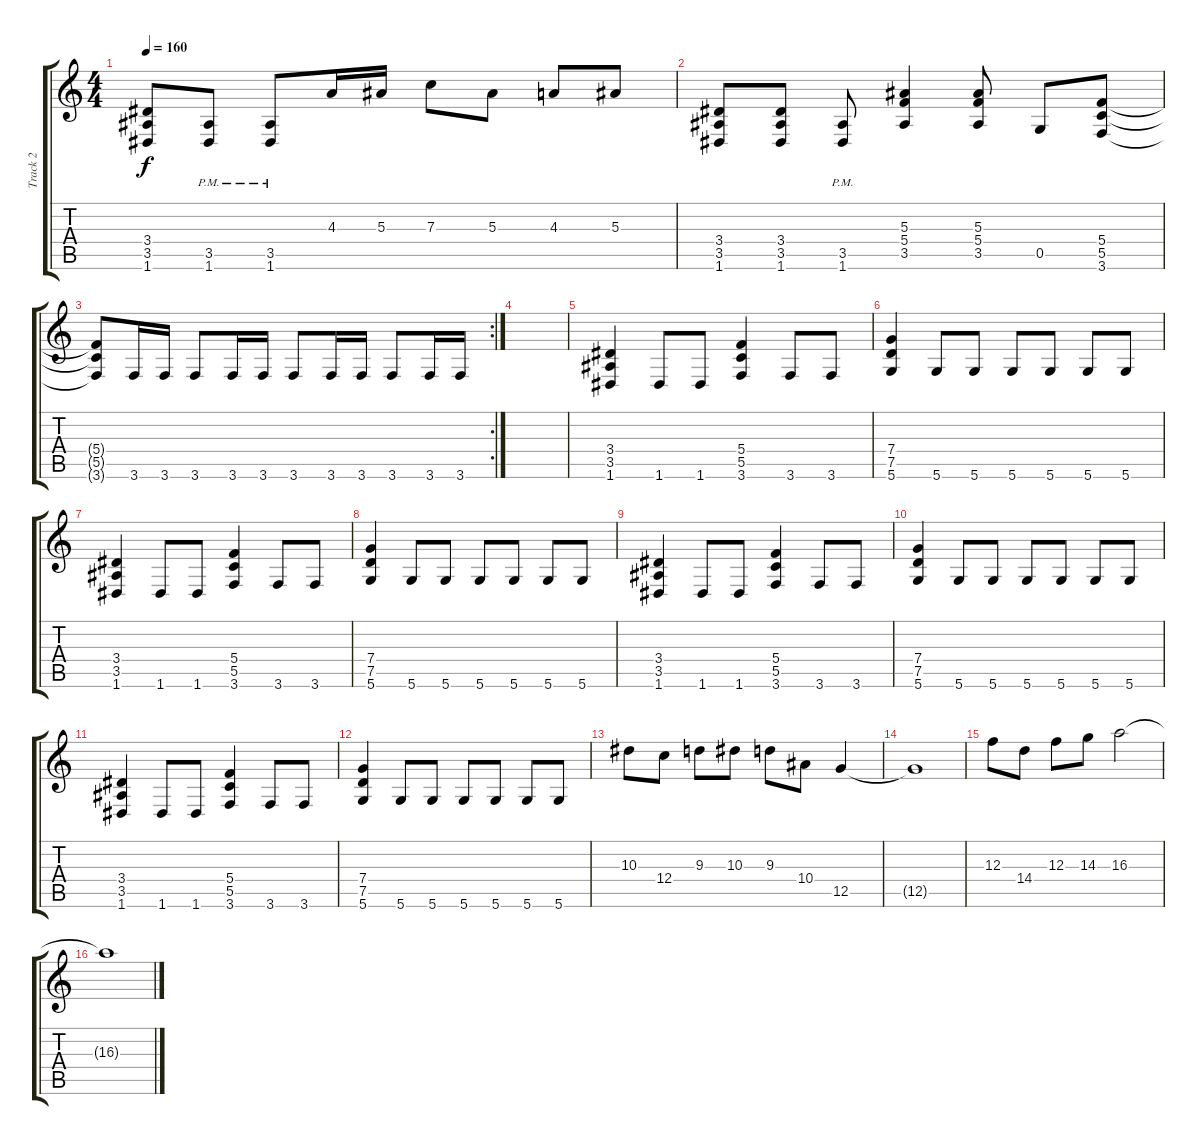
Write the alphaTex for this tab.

\track ("Track 2" "Track 2") {instrument distortionguitar}
\staff {score tabs}
\tuning (D4 A3 F3 C3 G2 D2) {hide}
\ts (4 4)
\tempo 160
\clef g2
\ks c
(3.4{t} 3.5{t} 1.6{t}).8{dy f} (3.5{pm} 1.6{pm}).8 (3.5{pm} 1.6{pm}).8 4.3.16 5.3.16 7.3.8 5.3.8 4.3.8 5.3.8 |
(3.4 3.5 1.6).8 (3.4 3.5 1.6).8 (3.5{pm} 1.6{pm}).8 (5.3 5.4 3.5).4 (5.3 5.4 3.5).8 0.5.8 (5.4 5.5 3.6).8 |
\rc 2
(5.4{t} 5.5{t} 3.6{t}).8 3.6.16 3.6.16 3.6.8 3.6.16 3.6.16 3.6.8 3.6.16 3.6.16 3.6.8 3.6.16 3.6.16 |
|
(3.4 3.5 1.6).4 1.6.8 1.6.8 (5.4 5.5 3.6).4 3.6.8 3.6.8 |
(7.4 7.5 5.6).4 5.6.8 5.6.8 5.6.8 5.6.8 5.6.8 5.6.8 |
(3.4 3.5 1.6).4 1.6.8 1.6.8 (5.4 5.5 3.6).4 3.6.8 3.6.8 |
(7.4 7.5 5.6).4 5.6.8 5.6.8 5.6.8 5.6.8 5.6.8 5.6.8 |
(3.4 3.5 1.6).4 1.6.8 1.6.8 (5.4 5.5 3.6).4 3.6.8 3.6.8 |
(7.4 7.5 5.6).4 5.6.8 5.6.8 5.6.8 5.6.8 5.6.8 5.6.8 |
(3.4 3.5 1.6).4 1.6.8 1.6.8 (5.4 5.5 3.6).4 3.6.8 3.6.8 |
(7.4 7.5 5.6).4 5.6.8 5.6.8 5.6.8 5.6.8 5.6.8 5.6.8 |
10.3.8 12.4.8 9.3.8 10.3.8 9.3.8 10.4.8 12.5.4 |
12.5{t}.1 |
12.3.8 14.4.8 12.3.8 14.3.8 16.3.2 |
16.3{t}.1
